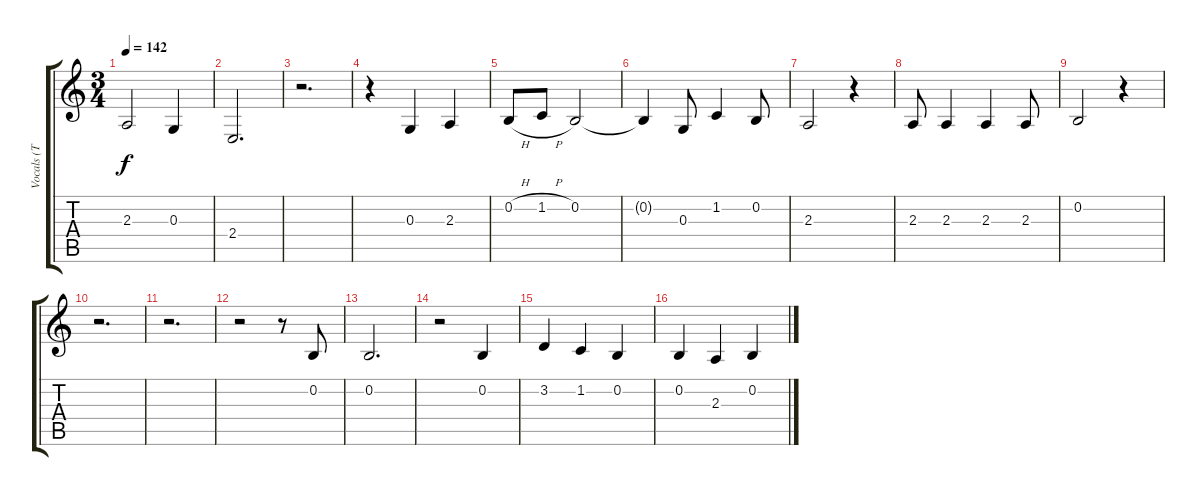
\track ("Vocals (T Swizzle)" "Vocals (T ") {instrument flute}
\staff {score tabs}
\tuning (E4 B3 G3 D3 A2 E2) {hide}
\ts (3 4)
\tempo 142
\clef g2
\ks c
2.3.2{dy f} 0.3.4 |
2.4.2{d} |
r.2{d} |
r.4 0.3.4 2.3.4 |
0.2{h}.8 1.2{h}.8 0.2.2 |
0.2{t}.4 0.3.8 1.2.4 0.2.8 |
2.3.2 r.4 |
2.3.8 2.3.4 2.3.4 2.3.8 |
0.2.2 r.4 |
r.2{d} |
r.2{d} |
r.2 r.8 0.2.8 |
0.2.2{d} |
r.2 0.2.4 |
3.2.4 1.2.4 0.2.4 |
0.2.4 2.3.4 0.2.4
